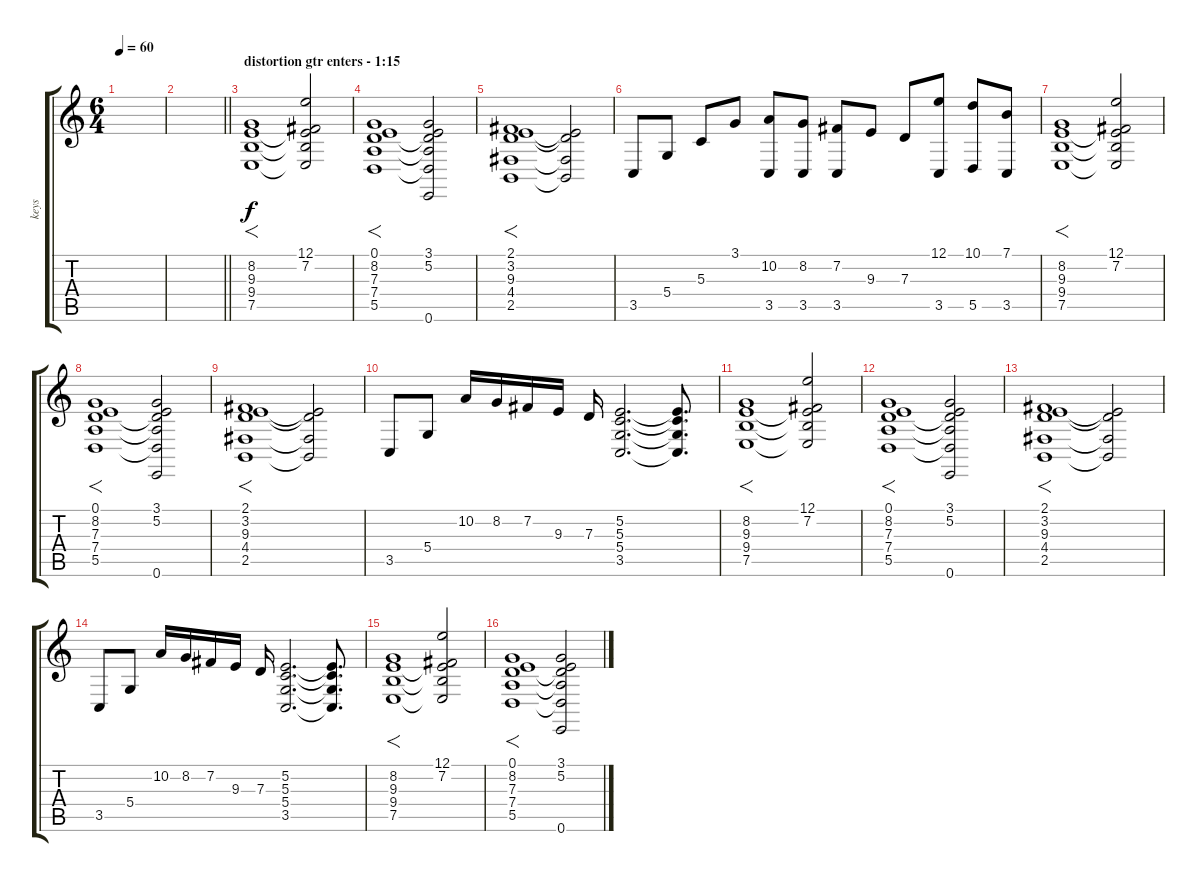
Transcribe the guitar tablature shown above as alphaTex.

\track ("keys" "keys") {instrument stringensemble1}
\staff {score tabs}
\tuning (E4 B3 G3 D3 A2 E2) {hide}
\ts (6 4)
\tempo 60
\clef g2
\ks c
|
\barLineRight lightlight
|
\section ("" "distortion gtr enters - 1:15")
(8.2 9.3 9.4 7.5).1{f} (12.1 7.2 9.3{t} 9.4{t} 7.5{t}).2 |
(0.1 8.2 7.3 7.4 5.5).1{f} (3.1 5.2 7.3{t} 7.4{t} 5.5{t} 0.6).2 |
(2.1 3.2 9.3 4.4 2.5).1{f} (3.2{t} 9.3{t} 4.4{t} 2.5{t}).2 |
3.5.8 5.4.8 5.3.8 3.1.8 (10.2 3.5).8 (8.2 3.5).8 (7.2 3.5).8 9.3.8 7.3.8 (12.1 3.5).8 (10.1 5.5).8 (7.1 3.5).8 |
(8.2 9.3 9.4 7.5).1{f} (12.1 7.2 9.3{t} 9.4{t} 7.5{t}).2 |
(0.1 8.2 7.3 7.4 5.5).1{f} (3.1 5.2 7.3{t} 7.4{t} 5.5{t} 0.6).2 |
(2.1 3.2 9.3 4.4 2.5).1{f} (3.2{t} 9.3{t} 4.4{t} 2.5{t}).2 |
3.5.8 5.4.8 10.2.16 8.2.16 7.2.16 9.3.16 7.3.16 (5.2 5.3 5.4 3.5).2{d} (5.2{t} 5.3{t} 5.4{t} 3.5{t}).8{d} |
(8.2 9.3 9.4 7.5).1{f} (12.1 7.2 9.3{t} 9.4{t} 7.5{t}).2 |
(0.1 8.2 7.3 7.4 5.5).1{f} (3.1 5.2 7.3{t} 7.4{t} 5.5{t} 0.6).2 |
(2.1 3.2 9.3 4.4 2.5).1{f} (3.2{t} 9.3{t} 4.4{t} 2.5{t}).2 |
3.5.8 5.4.8 10.2.16 8.2.16 7.2.16 9.3.16 7.3.16 (5.2 5.3 5.4 3.5).2{d} (5.2{t} 5.3{t} 5.4{t} 3.5{t}).8{d} |
(8.2 9.3 9.4 7.5).1{f} (12.1 7.2 9.3{t} 9.4{t} 7.5{t}).2 |
(0.1 8.2 7.3 7.4 5.5).1{f} (3.1 5.2 7.3{t} 7.4{t} 5.5{t} 0.6).2
